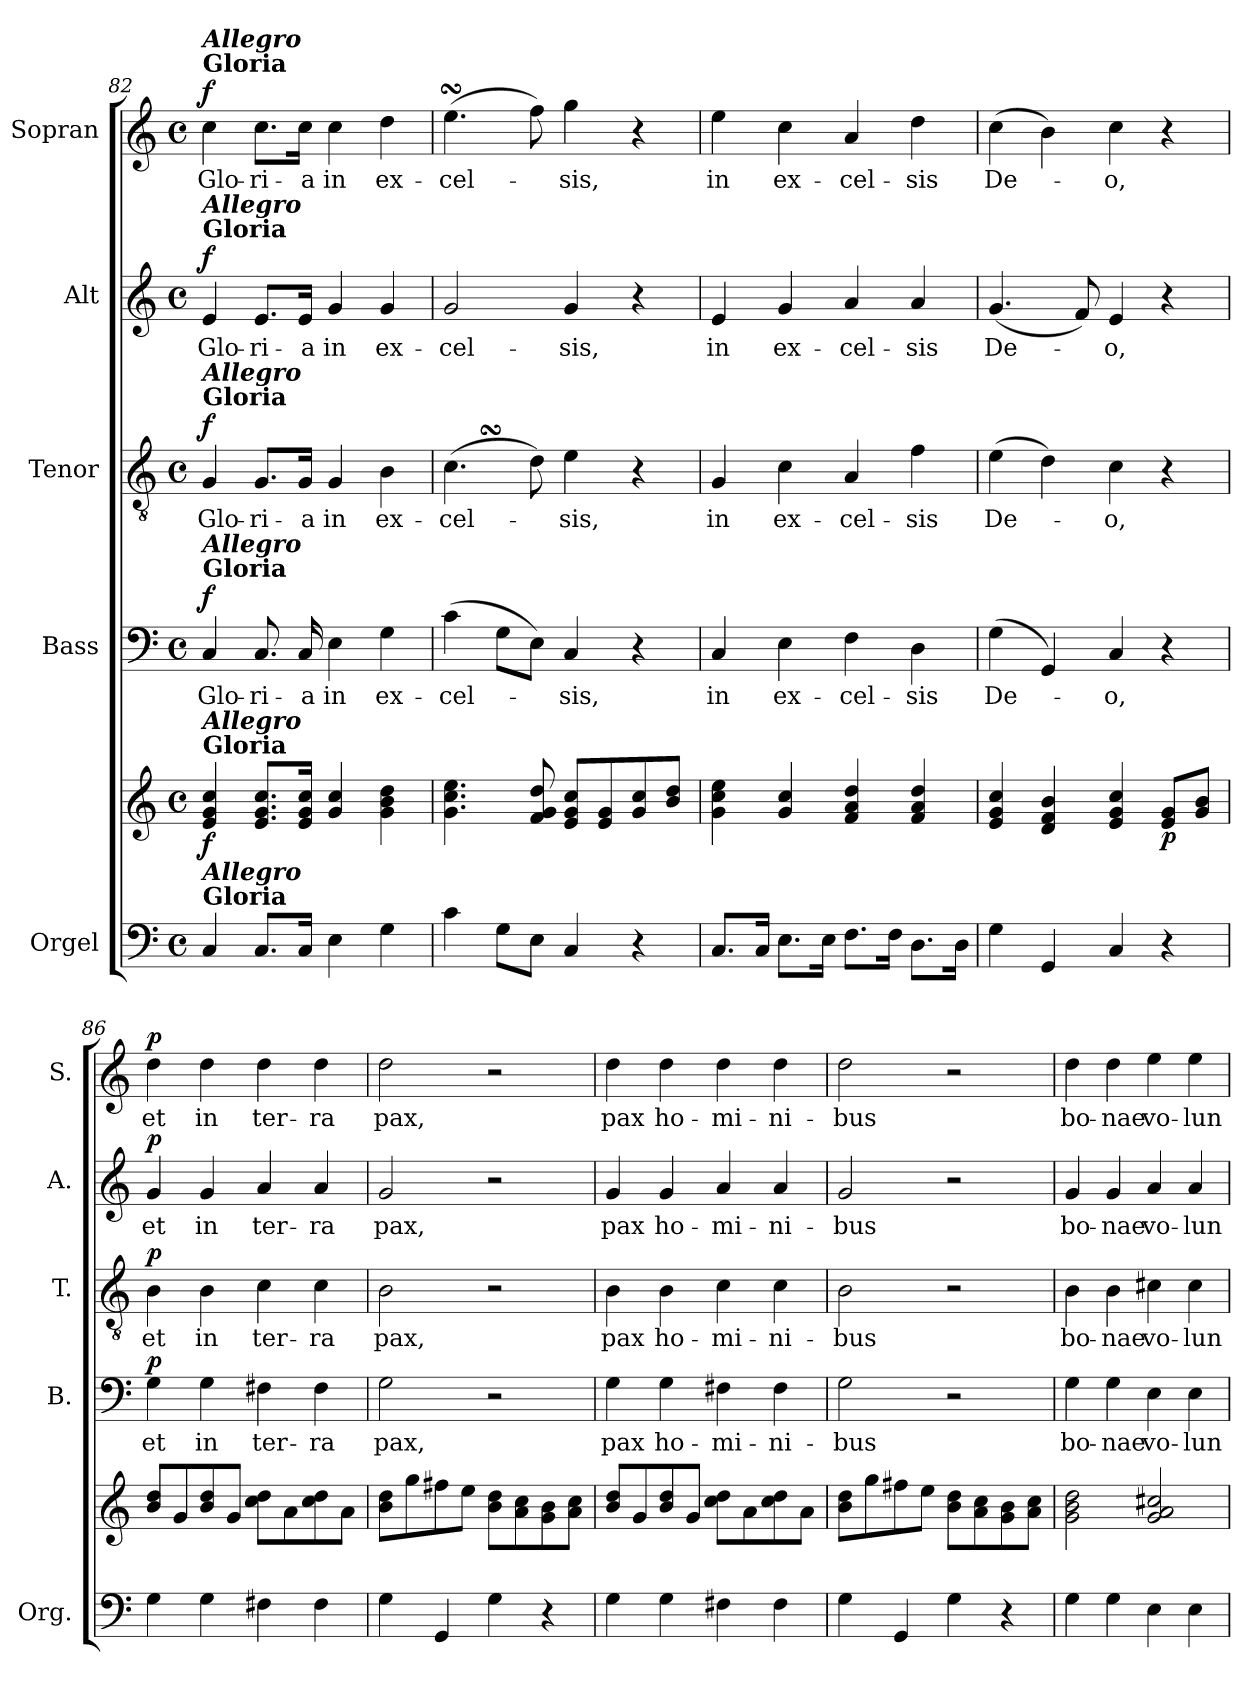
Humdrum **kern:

**kern	**kern	**dynam	**kern	**text	**dynam	**kern	**text	**dynam	**kern	**text	**dynam	**kern	**text	**dynam
*part5	*part5	*part5	*part4	*part4	*part4	*part3	*part3	*part3	*part2	*part2	*part2	*part1	*part1	*part1
*staff6	*staff5	*staff5/6	*staff4	*staff4	*staff4	*staff3	*staff3	*staff3	*staff2	*staff2	*staff2	*staff1	*staff1	*staff1
*I"Orgel	*	*	*I"Bass	*	*	*I"Tenor	*	*	*I"Alt	*	*	*I"Sopran	*	*
*I'Org.	*	*	*I'B.	*	*	*I'T.	*	*	*I'A.	*	*	*I'S.	*	*
*clefF4	*clefG2	*	*clefF4	*	*	*clefGv2	*	*	*clefG2	*	*	*clefG2	*	*
*k[]	*k[]	*	*k[]	*	*	*k[]	*	*	*k[]	*	*	*k[]	*	*
*C:	*C:	*	*C:	*	*	*C:	*	*	*C:	*	*	*C:	*	*
*M4/4	*M4/4	*	*M4/4	*	*	*M4/4	*	*	*M4/4	*	*	*M4/4	*	*
*met(c)	*met(c)	*	*met(c)	*	*	*met(c)	*	*	*met(c)	*	*	*met(c)	*	*
=82	=82	=82	=82	=82	=82	=82	=82	=82	=82	=82	=82	=82	=82	=82
!	!	!	!	!	!	!	!	!	!	!	!	!LO:TX:a:B:t=Gloria	!	!
!	!	!	!	!	!	!	!	!	!	!	!	!LO:TX:a:Bi:t=Allegro	!	!
!	!	!	!	!	!	!	!	!	!LO:TX:a:B:t=Gloria	!	!	!	!	!
!	!	!	!	!	!	!	!	!	!LO:TX:a:Bi:t=Allegro	!	!	!	!	!
!	!	!	!	!	!	!LO:TX:a:B:t=Gloria	!	!	!	!	!	!	!	!
!	!	!	!	!	!	!LO:TX:a:Bi:t=Allegro	!	!	!	!	!	!	!	!
!	!	!	!LO:TX:a:B:t=Gloria	!	!	!	!	!	!	!	!	!	!	!
!	!	!	!LO:TX:a:Bi:t=Allegro	!	!	!	!	!	!	!	!	!	!	!
!	!LO:TX:a:B:t=Gloria	!	!	!	!	!	!	!	!	!	!	!	!	!
!	!LO:TX:a:Bi:t=Allegro	!	!	!	!	!	!	!	!	!	!	!	!	!
!LO:TX:a:B:t=Gloria	!	!	!	!	!	!	!	!	!	!	!	!	!	!
!LO:TX:a:Bi:t=Allegro	!	!	!	!	!	!	!	!	!	!	!	!	!	!
!	!	!LO:DY:b	!	!LO:LY:b	!LO:DY:a	!	!LO:LY:b	!LO:DY:a	!	!LO:LY:b	!LO:DY:a	!	!LO:LY:b	!LO:DY:a
4C/	4e/ 4g/ 4cc/	f	4C/	Glo-	f	4G/	Glo-	f	4e/	Glo-	f	4cc\	Glo-	f
!	!	!	!	!LO:LY:b	!	!	!LO:LY:b	!	!	!LO:LY:b	!	!	!LO:LY:b	!
8.C/L	8.e/ 8.g/ 8.cc/L	.	8.C/	-ri-	.	8.G/L	-ri-	.	8.e/L	-ri-	.	8.cc\L	-ri-	.
!	!	!	!	!LO:LY:b	!	!	!LO:LY:b	!	!	!LO:LY:b	!	!	!LO:LY:b	!
16C/Jk	16e/ 16g/ 16cc/Jk	.	16C/	-a	.	16G/Jk	-a	.	16e/Jk	-a	.	16cc\Jk	-a	.
!	!	!	!	!LO:LY:b	!	!	!LO:LY:b	!	!	!LO:LY:b	!	!	!LO:LY:b	!
4E\	4g/ 4cc/	.	4E\	in	.	4G/	in	.	4g/	in	.	4cc\	in	.
!	!	!	!	!LO:LY:b	!	!	!LO:LY:b	!	!	!LO:LY:b	!	!	!LO:LY:b	!
4G\	4g\ 4b\ 4dd\	.	4G\	ex-	.	4B\	ex-	.	4g/	ex-	.	4dd\	ex-	.
=83	=83	=83	=83	=83	=83	=83	=83	=83	=83	=83	=83	=83	=83	=83
!	!	!	!	!LO:LY:b	!	!	!LO:LY:b	!	!	!LO:LY:b	!	!	!LO:LY:b	!
4c\	4.g\ 4.cc\ 4.ee\	.	(>4c\	-cel-	.	(>4.cSSs\	-cel-	.	2g/	-cel-	.	(>4.eesSsS\	-cel-	.
8G\L	.	.	8G\L	.	.	.	.	.	.	.	.	.	.	.
8E\J	8f/ 8g/ 8dd/	.	8E\J)	.	.	8d\)	.	.	.	.	.	8ff\)	.	.
!	!	!	!	!LO:LY:b	!	!	!LO:LY:b	!	!	!LO:LY:b	!	!	!LO:LY:b	!
4C/	8e/ 8g/ 8cc/L	.	4C/	-sis,	.	4e\	-sis,	.	4g/	-sis,	.	4gg\	-sis,	.
.	8e/ 8g/	.	.	.	.	.	.	.	.	.	.	.	.	.
4r	8g/ 8cc/	.	4r	.	.	4r	.	.	4r	.	.	4r	.	.
.	8b/ 8dd/J	.	.	.	.	.	.	.	.	.	.	.	.	.
!!LO:PB:g=z
=84	=84	=84	=84	=84	=84	=84	=84	=84	=84	=84	=84	=84	=84	=84
!	!	!	!	!LO:LY:b	!	!	!LO:LY:b	!	!	!LO:LY:b	!	!	!LO:LY:b	!
8.C/L	4g\ 4cc\ 4ee\	.	4C/	in	.	4G/	in	.	4e/	in	.	4ee\	in	.
16C/Jk	.	.	.	.	.	.	.	.	.	.	.	.	.	.
!	!	!	!	!LO:LY:b	!	!	!LO:LY:b	!	!	!LO:LY:b	!	!	!LO:LY:b	!
8.E\L	4g/ 4cc/	.	4E\	ex-	.	4c\	ex-	.	4g/	ex-	.	4cc\	ex-	.
16E\Jk	.	.	.	.	.	.	.	.	.	.	.	.	.	.
!	!	!	!	!LO:LY:b	!	!	!LO:LY:b	!	!	!LO:LY:b	!	!	!LO:LY:b	!
8.F\L	4f/ 4a/ 4dd/	.	4F\	-cel-	.	4A/	-cel-	.	4a/	-cel-	.	4a/	-cel-	.
16F\Jk	.	.	.	.	.	.	.	.	.	.	.	.	.	.
!	!	!	!	!LO:LY:b	!	!	!LO:LY:b	!	!	!LO:LY:b	!	!	!LO:LY:b	!
8.D\L	4f/ 4a/ 4dd/	.	4D\	-sis	.	4f\	-sis	.	4a/	-sis	.	4dd\	-sis	.
16D\Jk	.	.	.	.	.	.	.	.	.	.	.	.	.	.
=85	=85	=85	=85	=85	=85	=85	=85	=85	=85	=85	=85	=85	=85	=85
!	!	!	!	!LO:LY:b	!	!	!LO:LY:b	!	!	!LO:LY:b	!	!	!LO:LY:b	!
4G\	4e/ 4g/ 4cc/	.	(>4G\	De-	.	(>4e\	De-	.	(<4.g/	De-	.	(>4cc\	De-	.
4GG/	4d/ 4f/ 4b/	.	4GG/)	.	.	4d\)	.	.	.	.	.	4b\)	.	.
.	.	.	.	.	.	.	.	.	8f/)	.	.	.	.	.
!	!	!	!	!LO:LY:b	!	!	!LO:LY:b	!	!	!LO:LY:b	!	!	!LO:LY:b	!
4C/	4e/ 4g/ 4cc/	.	4C/	-o,	.	4c\	-o,	.	4e/	-o,	.	4cc\	-o,	.
!	!	!LO:DY:b	!	!	!	!	!	!	!	!	!	!	!	!
4r	8e/ 8g/L	p	4r	.	.	4r	.	.	4r	.	.	4r	.	.
.	8g/ 8b/J	.	.	.	.	.	.	.	.	.	.	.	.	.
=86	=86	=86	=86	=86	=86	=86	=86	=86	=86	=86	=86	=86	=86	=86
!	!	!	!	!LO:LY:b	!LO:DY:a	!	!LO:LY:b	!LO:DY:a	!	!LO:LY:b	!LO:DY:a	!	!LO:LY:b	!LO:DY:a
4G\	8b/ 8dd/L	.	4G\	et	p	4B\	et	p	4g/	et	p	4dd\	et	p
.	8g/	.	.	.	.	.	.	.	.	.	.	.	.	.
!	!	!	!	!LO:LY:b	!	!	!LO:LY:b	!	!	!LO:LY:b	!	!	!LO:LY:b	!
4G\	8b/ 8dd/	.	4G\	in	.	4B\	in	.	4g/	in	.	4dd\	in	.
.	8g/J	.	.	.	.	.	.	.	.	.	.	.	.	.
!	!	!	!	!LO:LY:b	!	!	!LO:LY:b	!	!	!LO:LY:b	!	!	!LO:LY:b	!
4F#X\	8cc\ 8dd\L	.	4F#X\	ter-	.	4c\	ter-	.	4a/	ter-	.	4dd\	ter-	.
.	8a\	.	.	.	.	.	.	.	.	.	.	.	.	.
!	!	!	!	!LO:LY:b	!	!	!LO:LY:b	!	!	!LO:LY:b	!	!	!LO:LY:b	!
4F#\	8cc\ 8dd\	.	4F#\	-ra	.	4c\	-ra	.	4a/	-ra	.	4dd\	-ra	.
.	8a\J	.	.	.	.	.	.	.	.	.	.	.	.	.
=87	=87	=87	=87	=87	=87	=87	=87	=87	=87	=87	=87	=87	=87	=87
!	!	!	!	!LO:LY:b	!	!	!LO:LY:b	!	!	!LO:LY:b	!	!	!LO:LY:b	!
4G\	8b\ 8dd\L	.	2G\	pax,	.	2B\	pax,	.	2g/	pax,	.	2dd\	pax,	.
.	8gg\	.	.	.	.	.	.	.	.	.	.	.	.	.
4GG/	8ff#X\	.	.	.	.	.	.	.	.	.	.	.	.	.
.	8ee\J	.	.	.	.	.	.	.	.	.	.	.	.	.
4G\	8b\ 8dd\L	.	2r	.	.	2r	.	.	2r	.	.	2r	.	.
.	8a\ 8cc\	.	.	.	.	.	.	.	.	.	.	.	.	.
4r	8g\ 8b\	.	.	.	.	.	.	.	.	.	.	.	.	.
.	8a\ 8cc\J	.	.	.	.	.	.	.	.	.	.	.	.	.
=88	=88	=88	=88	=88	=88	=88	=88	=88	=88	=88	=88	=88	=88	=88
!	!	!	!	!LO:LY:b	!	!	!LO:LY:b	!	!	!LO:LY:b	!	!	!LO:LY:b	!
4G\	8b/ 8dd/L	.	4G\	pax	.	4B\	pax	.	4g/	pax	.	4dd\	pax	.
.	8g/	.	.	.	.	.	.	.	.	.	.	.	.	.
!	!	!	!	!LO:LY:b	!	!	!LO:LY:b	!	!	!LO:LY:b	!	!	!LO:LY:b	!
4G\	8b/ 8dd/	.	4G\	ho-	.	4B\	ho-	.	4g/	ho-	.	4dd\	ho-	.
.	8g/J	.	.	.	.	.	.	.	.	.	.	.	.	.
!	!	!	!	!LO:LY:b	!	!	!LO:LY:b	!	!	!LO:LY:b	!	!	!LO:LY:b	!
4F#X\	8cc\ 8dd\L	.	4F#X\	-mi-	.	4c\	-mi-	.	4a/	-mi-	.	4dd\	-mi-	.
.	8a\	.	.	.	.	.	.	.	.	.	.	.	.	.
!	!	!	!	!LO:LY:b	!	!	!LO:LY:b	!	!	!LO:LY:b	!	!	!LO:LY:b	!
4F#\	8cc\ 8dd\	.	4F#\	-ni-	.	4c\	-ni-	.	4a/	-ni-	.	4dd\	-ni-	.
.	8a\J	.	.	.	.	.	.	.	.	.	.	.	.	.
=89	=89	=89	=89	=89	=89	=89	=89	=89	=89	=89	=89	=89	=89	=89
!	!	!	!	!LO:LY:b	!	!	!LO:LY:b	!	!	!LO:LY:b	!	!	!LO:LY:b	!
4G\	8b\ 8dd\L	.	2G\	-bus	.	2B\	-bus	.	2g/	-bus	.	2dd\	-bus	.
.	8gg\	.	.	.	.	.	.	.	.	.	.	.	.	.
4GG/	8ff#X\	.	.	.	.	.	.	.	.	.	.	.	.	.
.	8ee\J	.	.	.	.	.	.	.	.	.	.	.	.	.
4G\	8b\ 8dd\L	.	2r	.	.	2r	.	.	2r	.	.	2r	.	.
.	8a\ 8cc\	.	.	.	.	.	.	.	.	.	.	.	.	.
4r	8g\ 8b\	.	.	.	.	.	.	.	.	.	.	.	.	.
.	8a\ 8cc\J	.	.	.	.	.	.	.	.	.	.	.	.	.
!!LO:LB:g=z
=90	=90	=90	=90	=90	=90	=90	=90	=90	=90	=90	=90	=90	=90	=90
!	!	!	!	!LO:LY:b	!	!	!LO:LY:b	!	!	!LO:LY:b	!	!	!LO:LY:b	!
4G\	2g\ 2b\ 2dd\	.	4G\	bo-	.	4B\	bo-	.	4g/	bo-	.	4dd\	bo-	.
!	!	!	!	!LO:LY:b	!	!	!LO:LY:b	!	!	!LO:LY:b	!	!	!LO:LY:b	!
4G\	.	.	4G\	-nae	.	4B\	-nae	.	4g/	-nae	.	4dd\	-nae	.
!	!	!	!	!LO:LY:b	!	!	!LO:LY:b	!	!	!LO:LY:b	!	!	!LO:LY:b	!
4E\	2g/ 2a/ 2cc#X/	.	4E\	vo-	.	4c#X\	vo-	.	4a/	vo-	.	4ee\	vo-	.
!	!	!	!	!LO:LY:b	!	!	!LO:LY:b	!	!	!LO:LY:b	!	!	!LO:LY:b	!
4E\	.	.	4E\	-lun-	.	4c#\	-lun-	.	4a/	-lun-	.	4ee\	-lun-	.
=	=	=	=	=	=	=	=	=	=	=	=	=	=	=
*-	*-	*-	*-	*-	*-	*-	*-	*-	*-	*-	*-	*-	*-	*-
